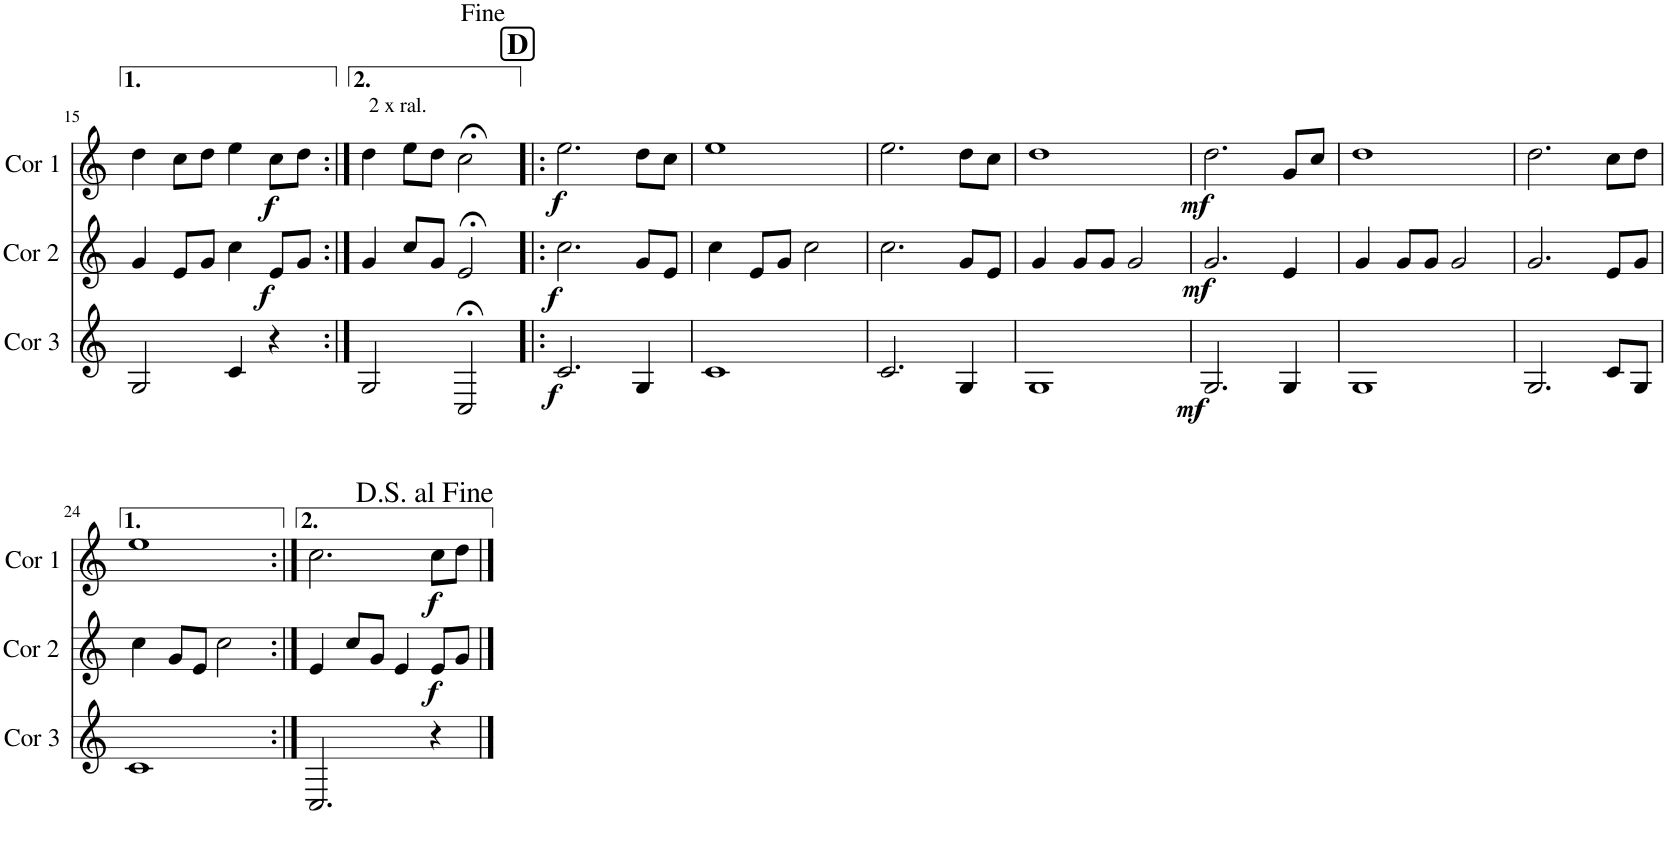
**kern	**dynam	**kern	**dynam	**kern	**dynam
*part3	*part3	*part2	*part2	*part1	*part1
*staff3	*staff3	*staff2	*staff2	*staff1	*staff1
*I"Cor 3	*	*I"Cor 2	*	*I"Cor 1	*
*I'Cor 3	*	*I'Cor 2	*	*I'Cor 1	*
!!LO:PB:g=z
*clefG2	*	*clefG2	*	*clefG2	*
*Trd4c7	*	*Trd4c7	*	*Trd4c7	*
*k[]	*	*k[]	*	*k[]	*
*M4/4	*	*M4/4	*	*M4/4	*
=15	=15	=15	=15	=15	=15
2G/	.	4g/	.	4dd\	.
.	.	8e/L	.	8cc\L	.
.	.	8g/J	.	8dd\J	.
4c/	.	4cc\	.	4ee\	.
!	!	!	!LO:DY:b	!	!LO:DY:b
4r	.	8e/L	f	8cc\L	f
.	.	8g/J	.	8dd\J	.
=16:|!	=16:|!	=16:|!	=16:|!	=16:|!	=16:|!
!	!	!	!	!LO:TX:a:t=2 x ral.	!
2G/	.	4g/	.	4dd\	.
.	.	8cc/L	.	8ee\L	.
.	.	8g/J	.	8dd\J	.
2C;</	.	2e;</	.	2cc;<\	.
!!LO:REH:place=s1:a:B:cj:fs=14:t=D
=17!|:	=17!|:	=17!|:	=17!|:	=17!|:	=17!|:
!	!LO:DY:b	!	!LO:DY:b	!	!LO:DY:b
2.c/	f	2.cc\	f	2.ee\	f
4G/	.	8g/L	.	8dd\L	.
.	.	8e/J	.	8cc\J	.
=18	=18	=18	=18	=18	=18
1c	.	4cc\	.	1ee	.
.	.	8e/L	.	.	.
.	.	8g/J	.	.	.
.	.	2cc\	.	.	.
=19	=19	=19	=19	=19	=19
2.c/	.	2.cc\	.	2.ee\	.
4G/	.	8g/L	.	8dd\L	.
.	.	8e/J	.	8cc\J	.
=20	=20	=20	=20	=20	=20
1G	.	4g/	.	1dd	.
.	.	8g/L	.	.	.
.	.	8g/J	.	.	.
.	.	2g/	.	.	.
=21	=21	=21	=21	=21	=21
!	!LO:DY:b	!	!LO:DY:b	!	!LO:DY:b
2.G/	mf	2.g/	mf	2.dd\	mf
4G/	.	4e/	.	8g/L	.
.	.	.	.	8cc/J	.
=22	=22	=22	=22	=22	=22
1G	.	4g/	.	1dd	.
.	.	8g/L	.	.	.
.	.	8g/J	.	.	.
.	.	2g/	.	.	.
=23	=23	=23	=23	=23	=23
2.G/	.	2.g/	.	2.dd\	.
8c/L	.	8e/L	.	8cc\L	.
8G/J	.	8g/J	.	8dd\J	.
!!LO:LB:g=z
=24	=24	=24	=24	=24	=24
1c	.	4cc\	.	1ee	.
.	.	8g/L	.	.	.
.	.	8e/J	.	.	.
.	.	2cc\	.	.	.
=25:|!	=25:|!	=25:|!	=25:|!	=25:|!	=25:|!
2.C/	.	4e/	.	2.cc\	.
.	.	8cc/L	.	.	.
.	.	8g/J	.	.	.
.	.	4e/	.	.	.
!	!	!	!LO:DY:b	!	!LO:DY:b
4r	.	8e/L	f	8cc\L	f
.	.	8g/J	.	8dd\J	.
==	==	==	==	==	==
*-	*-	*-	*-	*-	*-
